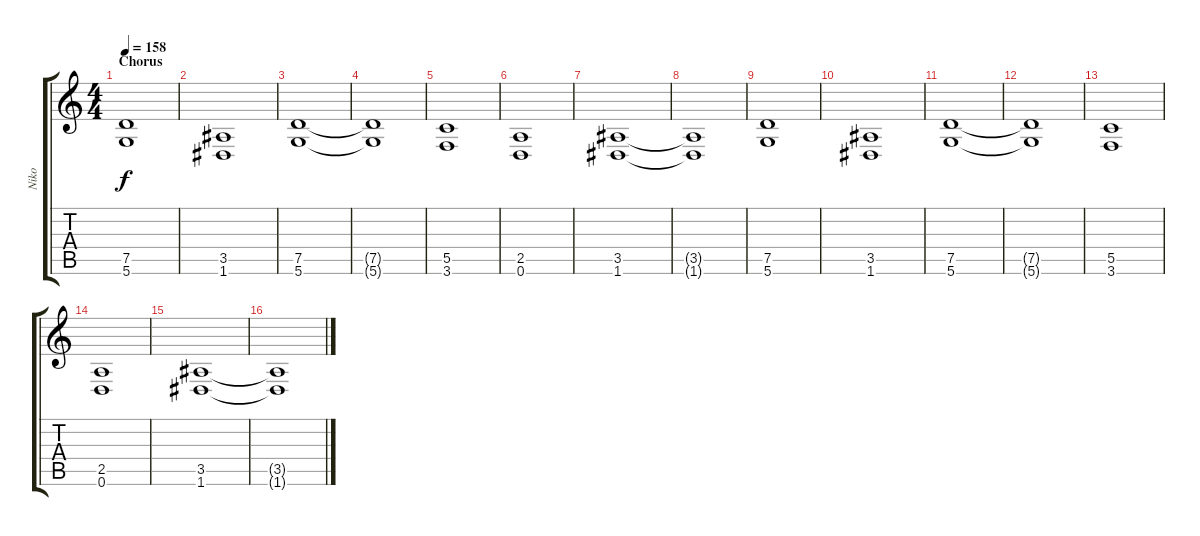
\track ("Niko" "Niko") {instrument distortionguitar}
\staff {score tabs}
\tuning (D4 A3 F3 C3 G2 D2) {hide}
\ts (4 4)
\section ("" "Chorus")
\tempo 158
\clef g2
\ks c
(7.5 5.6).1{dy f} |
(3.5 1.6).1 |
(7.5 5.6).1 |
(7.5{t} 5.6{t}).1 |
(5.5 3.6).1 |
(2.5 0.6).1 |
(3.5 1.6).1 |
(3.5{t} 1.6{t}).1 |
(7.5 5.6).1 |
(3.5 1.6).1 |
(7.5 5.6).1 |
(7.5{t} 5.6{t}).1 |
(5.5 3.6).1 |
(2.5 0.6).1 |
(3.5 1.6).1 |
(3.5{t} 1.6{t}).1
